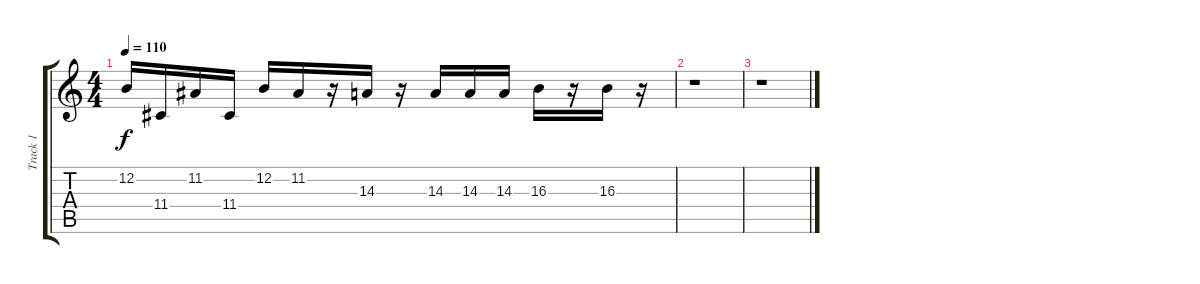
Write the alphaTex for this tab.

\track ("Track 1" "Track 1") {instrument acousticgrandpiano}
\staff {score tabs}
\tuning (E4 B3 G3 D3 A2 E2) {hide}
\ts (4 4)
\tempo 110
\clef g2
\ks c
12.2.16{dy f} 11.4.16 11.2.16 11.4.16 12.2.16 11.2.16 r.16 14.3.16 r.16 14.3.16 14.3.16 14.3.16 16.3.16 r.16 16.3.16 r.16 |
r.1 |
r.1
